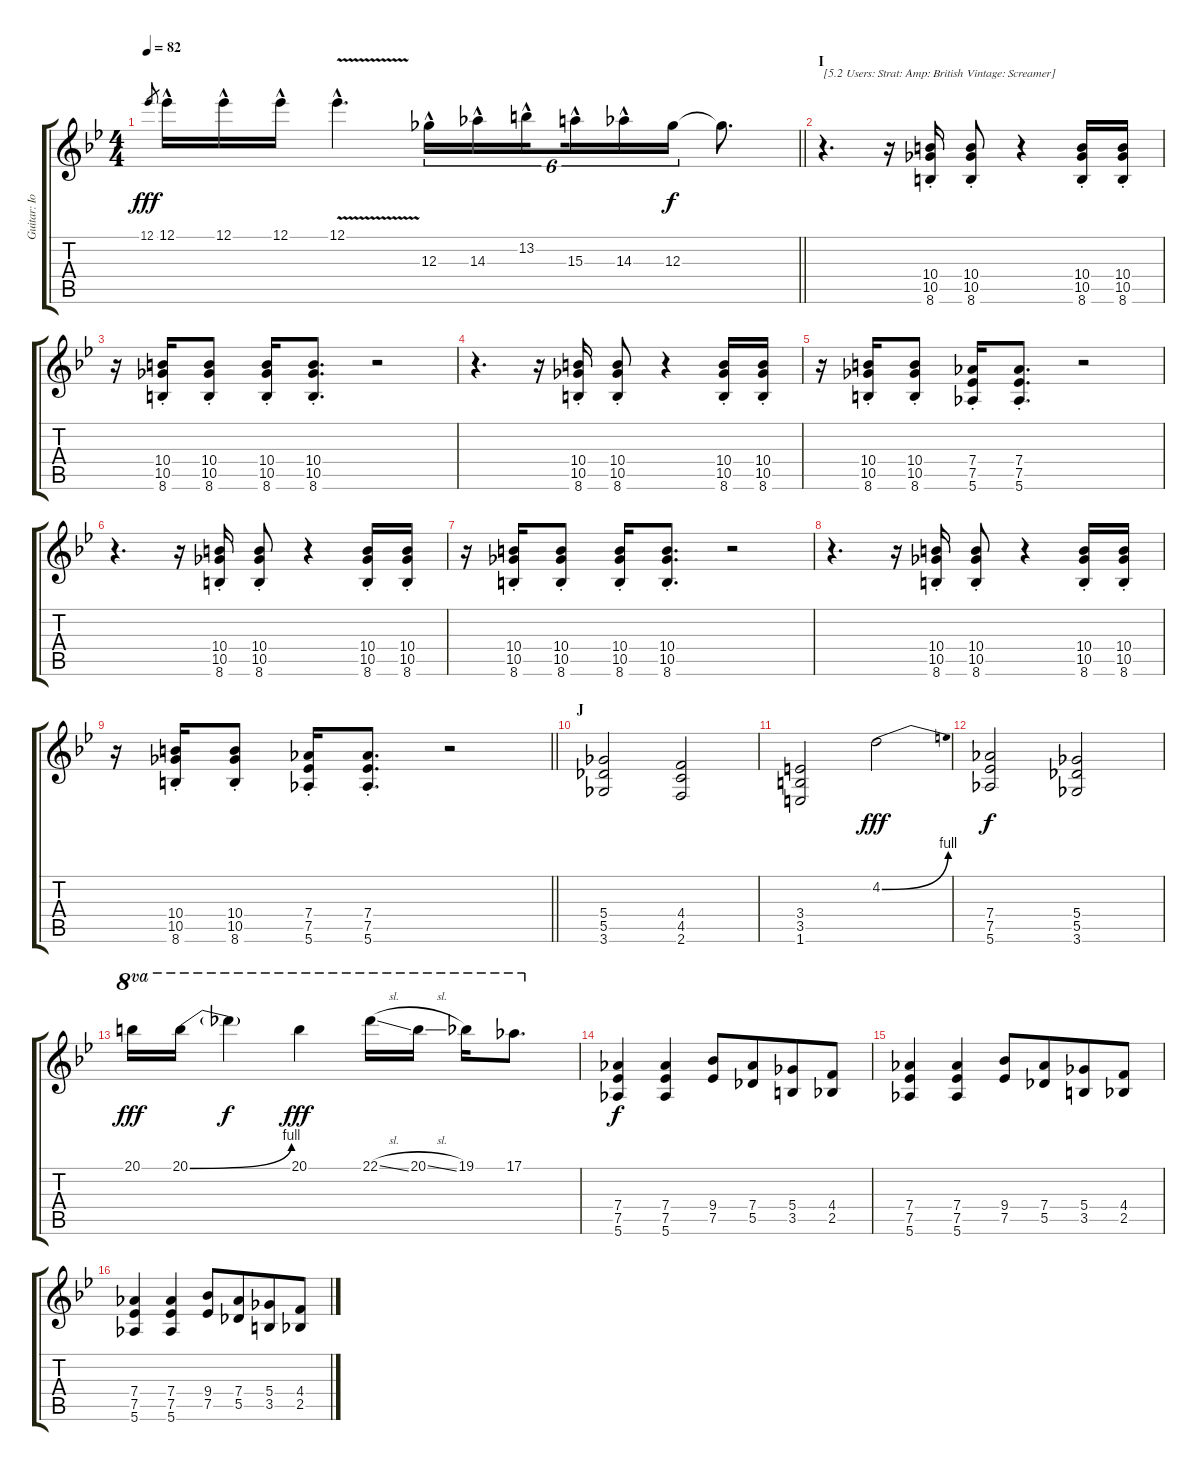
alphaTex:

\track ("Guitar: IommI" "Guitar: Io") {instrument overdrivenguitar}
\staff {score tabs}
\tuning (Eb4 Bb3 Gb3 Db3 Ab2 Eb2) {hide}
\ts (4 4)
\tempo 82
\clef g2
\barLineRight lightlight
\ks bb
12.1.8{gr dy fff} 12.1{hac}.16 12.1{hac}.16 12.1{hac}.16 12.1{v hac}.4{d} 12.3{hac}.16{tu (6 4)} 14.3{hac}.16{tu (6 4)} 13.2{hac}.16{tu (6 4) beam splitsecondary} 15.3{hac}.16{tu (6 4)} 14.3{hac}.16{tu (6 4)} 12.3.16{tu (6 4) dy f} 12.3{t}.8{d} |
\section ("" "I")
r.4{d txt "[5.2 Users: Strat: Amp: British Vintage: Screamer]" volume 14 instrument overdrivenguitar} r.16 (10.4{st} 10.5{st} 8.6{st}).16 (10.4{st} 10.5{st} 8.6{st}).8 r.4 (10.4{st} 10.5{st} 8.6{st}).16 (10.4{st} 10.5{st} 8.6{st}).16 |
r.16 (10.4{st} 10.5{st} 8.6{st}).16 (10.4{st} 10.5{st} 8.6{st}).8 (10.4{st} 10.5{st} 8.6{st}).16 (10.4{st} 10.5{st} 8.6{st}).8{d} r.2 |
r.4{d} r.16 (10.4{st} 10.5{st} 8.6{st}).16 (10.4{st} 10.5{st} 8.6{st}).8 r.4 (10.4{st} 10.5{st} 8.6{st}).16 (10.4{st} 10.5{st} 8.6{st}).16 |
r.16 (10.4{st} 10.5{st} 8.6{st}).16 (10.4{st} 10.5{st} 8.6{st}).8 (7.4{st} 7.5{st} 5.6{st}).16 (7.4{st} 7.5{st} 5.6{st}).8{d} r.2 |
r.4{d} r.16 (10.4{st} 10.5{st} 8.6{st}).16 (10.4{st} 10.5{st} 8.6{st}).8 r.4 (10.4{st} 10.5{st} 8.6{st}).16 (10.4{st} 10.5{st} 8.6{st}).16 |
r.16 (10.4{st} 10.5{st} 8.6{st}).16 (10.4{st} 10.5{st} 8.6{st}).8 (10.4{st} 10.5{st} 8.6{st}).16 (10.4{st} 10.5{st} 8.6{st}).8{d} r.2 |
r.4{d} r.16 (10.4{st} 10.5{st} 8.6{st}).16 (10.4{st} 10.5{st} 8.6{st}).8 r.4 (10.4{st} 10.5{st} 8.6{st}).16 (10.4{st} 10.5{st} 8.6{st}).16 |
\barLineRight lightlight
r.16 (10.4{st} 10.5{st} 8.6{st}).16 (10.4{st} 10.5{st} 8.6{st}).8 (7.4{st} 7.5{st} 5.6{st}).16 (7.4{st} 7.5{st} 5.6{st}).8{d} r.2 |
\section ("" "J")
(5.4 5.5 3.6).2 (4.4 4.5 2.6).2 |
(3.4 3.5 1.6).2 4.2{be (bend 0 0 60 4)}.2{dy fff} |
(7.4 7.5 5.6).2{dy f} (5.4 5.5 3.6).2 |
20.1.16{ot 8va dy fff} 20.1{be (bend 0 0 60 4)}.16{ot 8va} 20.1{t}.4{ot 8va dy f} 20.1.4{ot 8va dy fff} 22.1{sl}.16{ot 8va} 20.1{sl}.16{ot 8va} 19.1.16{ot 8va} 17.1.8{d ot 8va} |
(7.4 7.5 5.6).4{dy f} (7.4 7.5 5.6).4 (9.4 7.5).8 (7.4 5.5).8{beam merge} (5.4 3.5).8 (4.4 2.5).8 |
(7.4 7.5 5.6).4 (7.4 7.5 5.6).4 (9.4 7.5).8 (7.4 5.5).8{beam merge} (5.4 3.5).8 (4.4 2.5).8 |
(7.4 7.5 5.6).4 (7.4 7.5 5.6).4 (9.4 7.5).8 (7.4 5.5).8{beam merge} (5.4 3.5).8 (4.4 2.5).8
